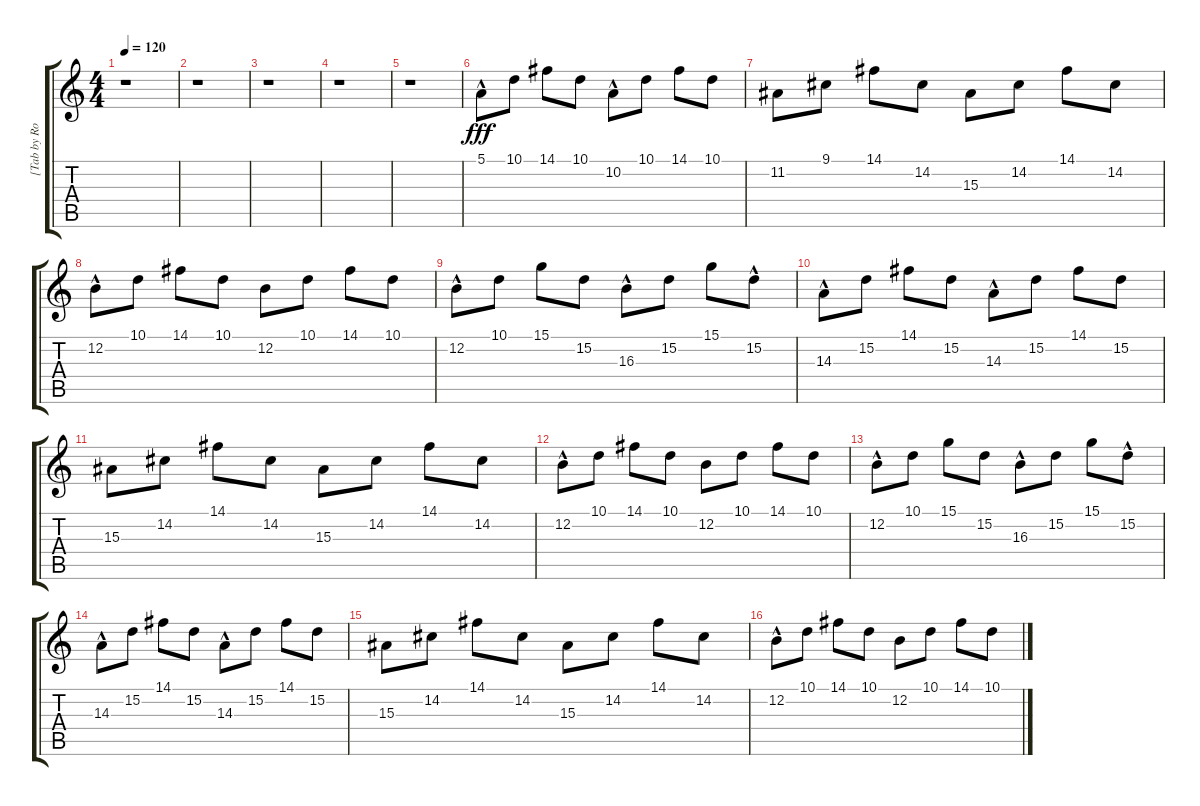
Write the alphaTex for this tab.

\track ("[Tab by Rodrigo Takahashi]" "[Tab by Ro") {instrument oboe}
\staff {score tabs}
\tuning (E4 B3 G3 D3 A2 E2) {hide}
\ts (4 4)
\tempo 120
\clef g2
\ks c
r.1{dy fff} |
r.1 |
r.1 |
r.1 |
r.1 |
5.1{hac}.8 10.1.8 14.1.8 10.1.8 10.2{hac}.8 10.1.8 14.1.8 10.1.8 |
11.2.8 9.1.8 14.1.8 14.2.8 15.3.8 14.2.8 14.1.8 14.2.8 |
12.2{hac}.8 10.1.8 14.1.8 10.1.8 12.2.8 10.1.8 14.1.8 10.1.8 |
12.2{hac}.8 10.1.8 15.1.8 15.2.8 16.3{hac}.8 15.2.8 15.1.8 15.2{hac}.8 |
14.3{hac}.8 15.2.8 14.1.8 15.2.8 14.3{hac}.8 15.2.8 14.1.8 15.2.8 |
15.3.8 14.2.8 14.1.8 14.2.8 15.3.8 14.2.8 14.1.8 14.2.8 |
12.2{hac}.8 10.1.8 14.1.8 10.1.8 12.2.8 10.1.8 14.1.8 10.1.8 |
12.2{hac}.8 10.1.8 15.1.8 15.2.8 16.3{hac}.8 15.2.8 15.1.8 15.2{hac}.8 |
14.3{hac}.8 15.2.8 14.1.8 15.2.8 14.3{hac}.8 15.2.8 14.1.8 15.2.8 |
15.3.8 14.2.8 14.1.8 14.2.8 15.3.8 14.2.8 14.1.8 14.2.8 |
12.2{hac}.8 10.1.8 14.1.8 10.1.8 12.2.8 10.1.8 14.1.8 10.1.8
